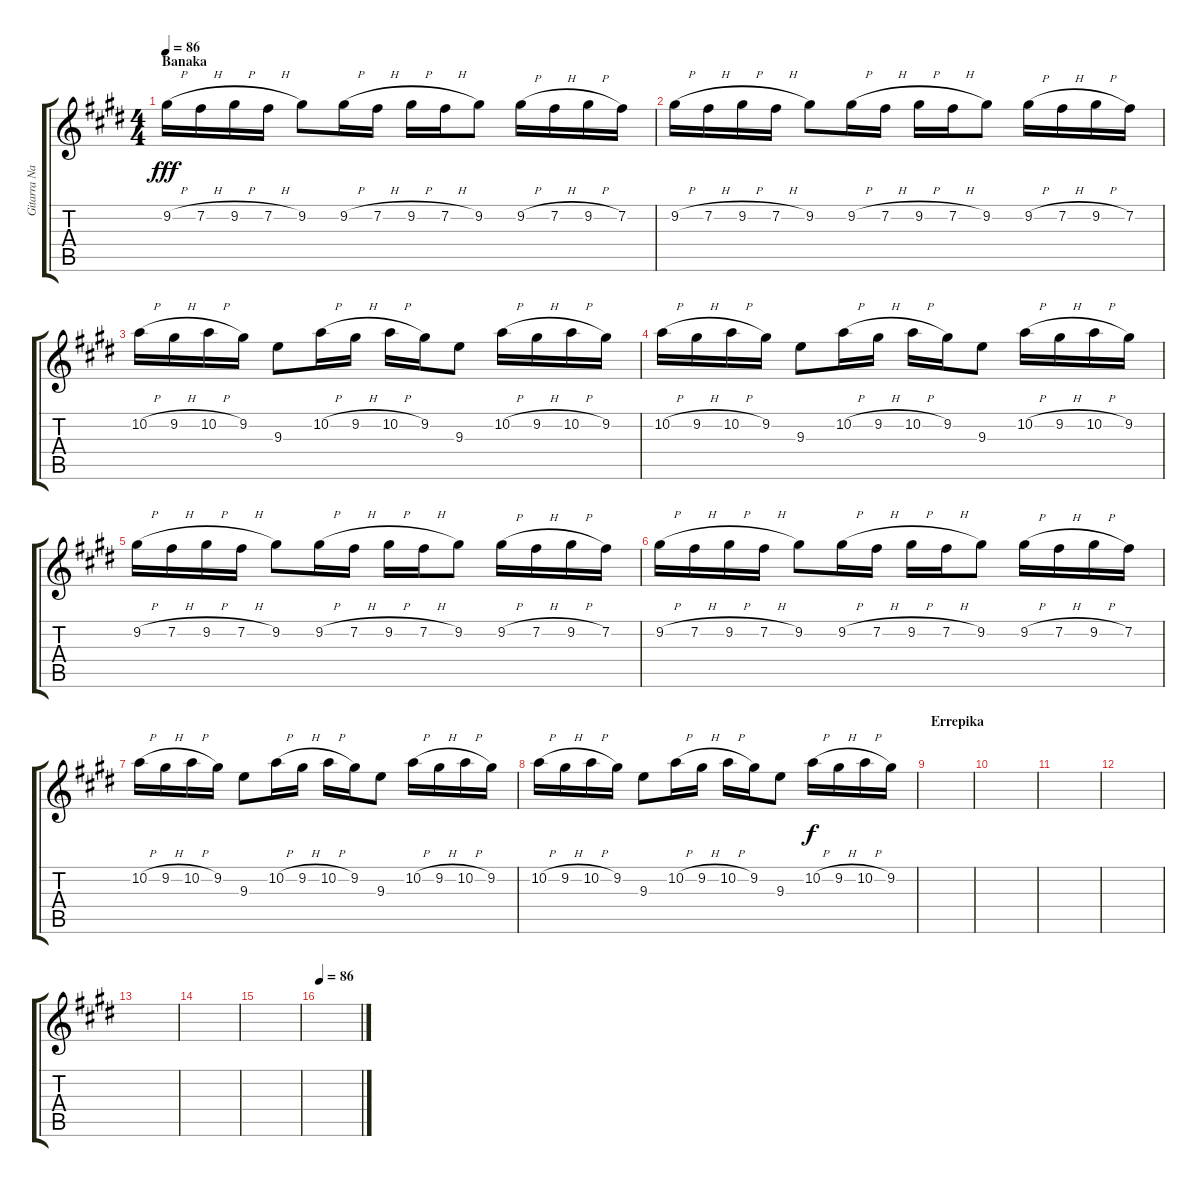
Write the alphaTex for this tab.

\track ("Gitarra Nagusia" "Gitarra Na") {instrument distortionguitar}
\staff {score tabs}
\tuning (E4 B3 G3 D3 A2 E2) {hide}
\ts (4 4)
\section ("" "Banaka")
\tempo 86
\clef g2
\ks e
9.2{h}.16{dy fff} 7.2{h}.16 9.2{h}.16 7.2{h}.16 9.2.8 9.2{h}.16 7.2{h}.16 9.2{h}.16 7.2{h}.16 9.2.8 9.2{h}.16 7.2{h}.16 9.2{h}.16 7.2.16 |
9.2{h}.16 7.2{h}.16 9.2{h}.16 7.2{h}.16 9.2.8 9.2{h}.16 7.2{h}.16 9.2{h}.16 7.2{h}.16 9.2.8 9.2{h}.16 7.2{h}.16 9.2{h}.16 7.2.16 |
10.2{h}.16 9.2{h}.16 10.2{h}.16 9.2.16 9.3.8 10.2{h}.16 9.2{h}.16 10.2{h}.16 9.2.16 9.3.8 10.2{h}.16 9.2{h}.16 10.2{h}.16 9.2.16 |
10.2{h}.16 9.2{h}.16 10.2{h}.16 9.2.16 9.3.8 10.2{h}.16 9.2{h}.16 10.2{h}.16 9.2.16 9.3.8 10.2{h}.16 9.2{h}.16 10.2{h}.16 9.2.16 |
9.2{h}.16 7.2{h}.16 9.2{h}.16 7.2{h}.16 9.2.8 9.2{h}.16 7.2{h}.16 9.2{h}.16 7.2{h}.16 9.2.8 9.2{h}.16 7.2{h}.16 9.2{h}.16 7.2.16 |
9.2{h}.16 7.2{h}.16 9.2{h}.16 7.2{h}.16 9.2.8 9.2{h}.16 7.2{h}.16 9.2{h}.16 7.2{h}.16 9.2.8 9.2{h}.16 7.2{h}.16 9.2{h}.16 7.2.16 |
10.2{h}.16 9.2{h}.16 10.2{h}.16 9.2.16 9.3.8 10.2{h}.16 9.2{h}.16 10.2{h}.16 9.2.16 9.3.8 10.2{h}.16 9.2{h}.16 10.2{h}.16 9.2.16 |
10.2{h}.16 9.2{h}.16 10.2{h}.16 9.2.16 9.3.8 10.2{h}.16 9.2{h}.16 10.2{h}.16 9.2.16 9.3.8 10.2{h}.16{dy f} 9.2{h}.16 10.2{h}.16 9.2.16 |
\section ("" "Errepika")
|
|
|
|
|
|
|
\tempo 86
